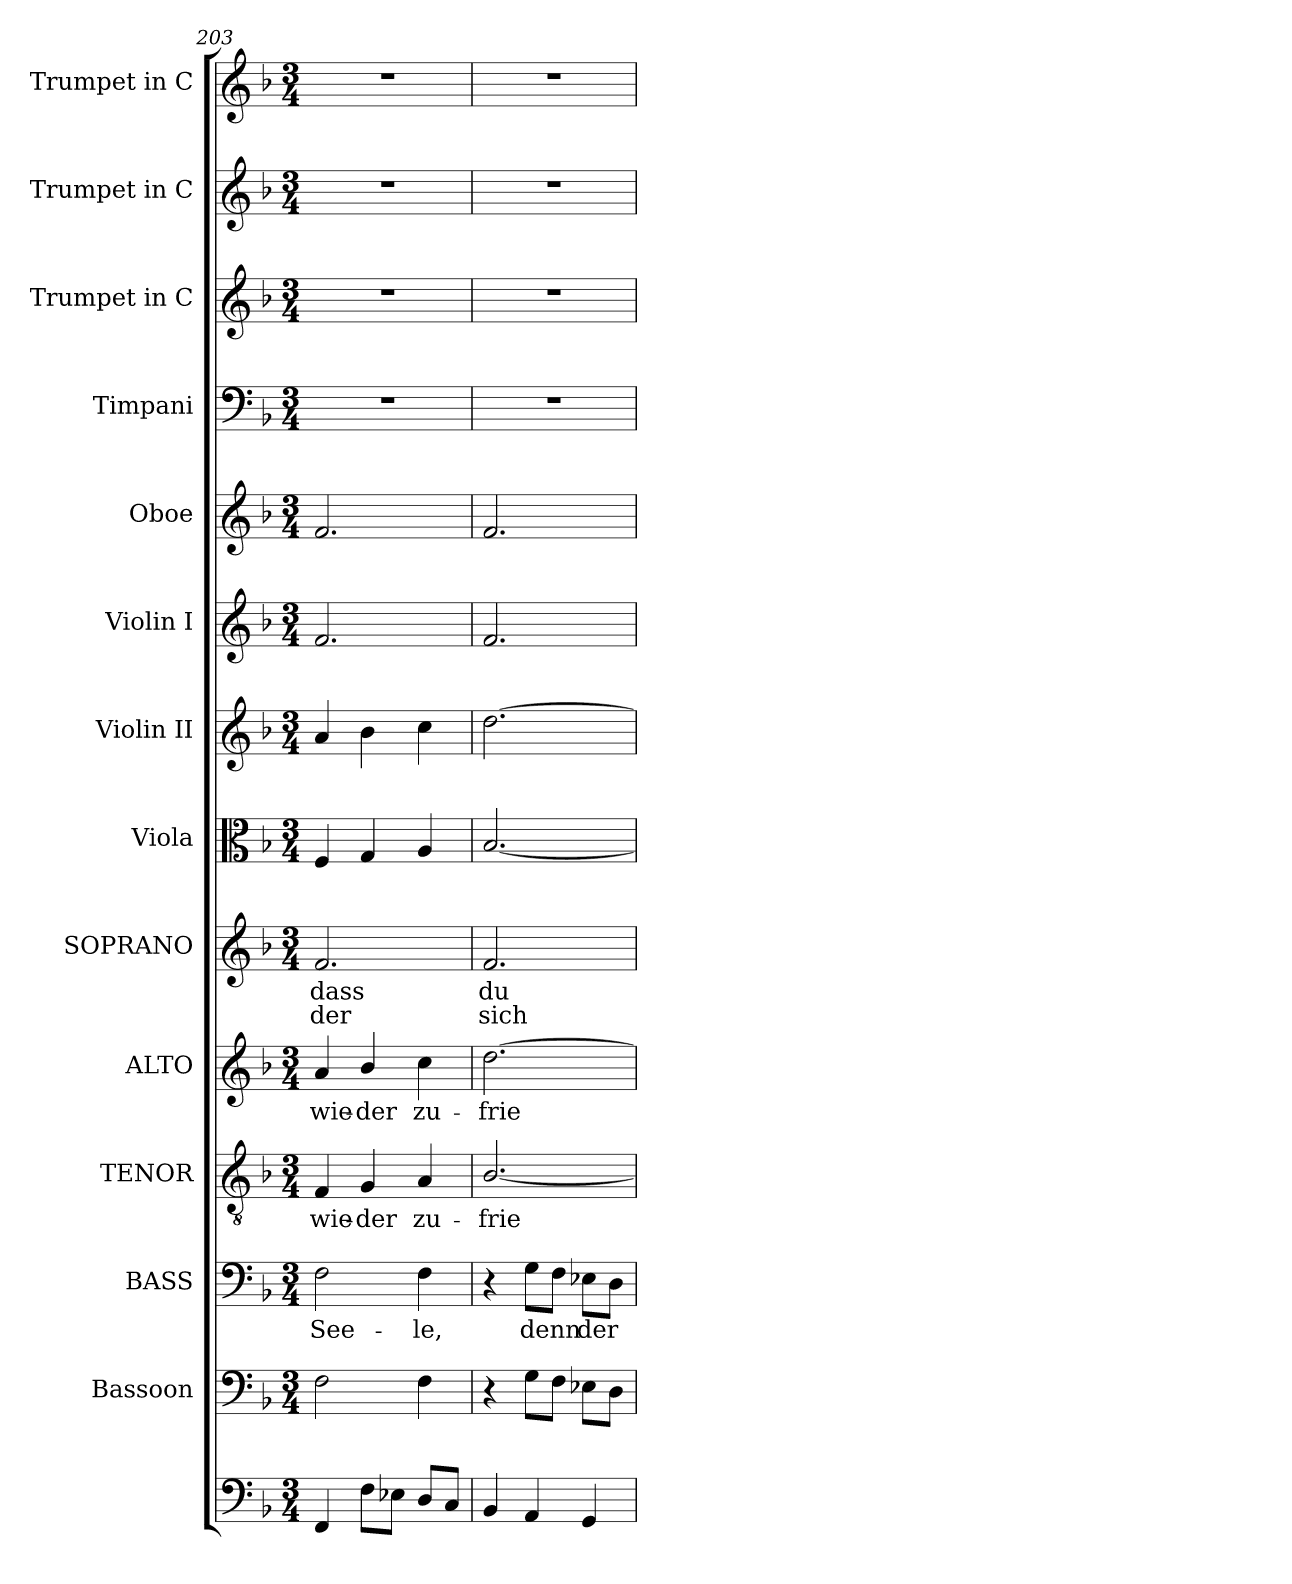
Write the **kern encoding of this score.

**kern	**kern	**kern	**text	**kern	**text	**kern	**text	**kern	**text	**text	**kern	**kern	**kern	**kern	**kern	**kern	**kern	**kern
*part14	*part13	*part12	*part12	*part11	*part11	*part10	*part10	*part9	*part9	*part9	*part8	*part7	*part6	*part5	*part4	*part3	*part2	*part1
*staff14	*staff13	*staff12	*staff12	*staff11	*staff11	*staff10	*staff10	*staff9	*staff9	*staff9	*staff8	*staff7	*staff6	*staff5	*staff4	*staff3	*staff2	*staff1
*	*I"Bassoon	*I"BASS	*	*I"TENOR	*	*I"ALTO	*	*I"SOPRANO	*	*	*I"Viola	*I"Violin II	*I"Violin I	*I"Oboe	*I"Timpani	*I"Trumpet in C	*I"Trumpet in C	*I"Trumpet in C
*	*	*	*	*	*	*I'Alto	*	*I'Soprano	*	*	*I'Viola	*I'Violin II	*I'Violin I	*I'Oboe	*I'Timp.	*	*	*
*clefF4	*clefF4	*clefF4	*	*clefGv2	*	*clefG2	*	*clefG2	*	*	*clefC3	*clefG2	*clefG2	*clefG2	*clefF4	*clefG2	*clefG2	*clefG2
*	*	*	*	*ITrd7c12	*	*	*	*	*	*	*	*	*	*	*	*	*	*
*k[b-]	*k[b-]	*k[b-]	*	*k[b-]	*	*k[b-]	*	*k[b-]	*	*	*k[b-]	*k[b-]	*k[b-]	*k[b-]	*k[b-]	*k[b-]	*k[b-]	*k[b-]
*F:	*F:	*F:	*	*F:	*	*F:	*	*F:	*	*	*F:	*F:	*F:	*F:	*F:	*F:	*F:	*F:
*M3/4	*M3/4	*M3/4	*	*M3/4	*	*M3/4	*	*M3/4	*	*	*M3/4	*M3/4	*M3/4	*M3/4	*M3/4	*M3/4	*M3/4	*M3/4
=203	=203	=203	=203	=203	=203	=203	=203	=203	=203	=203	=203	=203	=203	=203	=203	=203	=203	=203
!	!	!	!LO:LY:b:color=#000000	!	!	!	!	!	!	!	!	!	!	!	!	!	!	!
!	!	!	!	!	!LO:LY:b:color=#000000	!	!	!	!	!	!	!	!	!	!	!	!	!
!	!	!	!	!	!	!	!LO:LY:b:color=#000000	!	!	!	!	!	!	!	!	!	!	!
!	!	!	!	!	!	!	!	!	!LO:LY:b:color=#000000	!LO:LY:b:color=#000000	!	!	!	!	!LO:N:vis=1	!LO:N:vis=1	!LO:N:vis=1	!LO:N:vis=1
4FFi/	2Fi\	2Fi\	See-	4FFi/	wie-	4ai/	wie-	2.fi/	dass	der	4Fi/	4ai/	2.fi/	2.fi/	2.r	2.r	2.r	2.r
!	!	!	!	!	!LO:LY:b:color=#000000	!	!	!	!	!	!	!	!	!	!	!	!	!
!	!	!	!	!	!	!	!LO:LY:b:color=#000000	!	!	!	!	!	!	!	!	!	!	!
8Fi\L	.	.	.	4GGi/	-der	4b-i/	-der	.	.	.	4Gi/	4b-i\	.	.	.	.	.	.
8E-Xi\J	.	.	.	.	.	.	.	.	.	.	.	.	.	.	.	.	.	.
!	!	!	!LO:LY:b:color=#000000	!	!	!	!	!	!	!	!	!	!	!	!	!	!	!
!	!	!	!	!	!LO:LY:b:color=#000000	!	!	!	!	!	!	!	!	!	!	!	!	!
!	!	!	!	!	!	!	!LO:LY:b:color=#000000	!	!	!	!	!	!	!	!	!	!	!
8Di/L	4Fi\	4Fi\	-le,	4AAi/	zu-	4cci\	zu-	.	.	.	4Ai/	4cci\	.	.	.	.	.	.
8Ci/J	.	.	.	.	.	.	.	.	.	.	.	.	.	.	.	.	.	.
=204	=204	=204	=204	=204	=204	=204	=204	=204	=204	=204	=204	=204	=204	=204	=204	=204	=204	=204
!	!	!	!	!	!LO:LY:b:color=#000000	!	!	!	!	!	!	!	!	!	!	!	!	!
!	!	!	!	!	!	!	!LO:LY:b:color=#000000	!	!	!	!	!	!	!	!	!	!	!
!	!	!	!	!	!	!	!	!	!LO:LY:b:color=#000000	!LO:LY:b:color=#000000	!	!	!	!	!LO:N:vis=1	!LO:N:vis=1	!LO:N:vis=1	!LO:N:vis=1
4BB-i/	4r	4r	.	[2.BB-i/	-frie-	[2.ddi\	-frie-	2.fi/	du	sich	[2.B-i/	[2.ddi\	2.fi/	2.fi/	2.r	2.r	2.r	2.r
!	!	!	!LO:LY:b:color=#000000	!	!	!	!	!	!	!	!	!	!	!	!	!	!	!
4AAi/	8Gi\L	8Gi\L	denn	.	.	.	.	.	.	.	.	.	.	.	.	.	.	.
.	8Fi\J	8Fi\J	.	.	.	.	.	.	.	.	.	.	.	.	.	.	.	.
!	!	!	!LO:LY:b:color=#000000	!	!	!	!	!	!	!	!	!	!	!	!	!	!	!
4GGi/	8E-Xi\L	8E-Xi\L	der	.	.	.	.	.	.	.	.	.	.	.	.	.	.	.
.	8Di\J	8Di\J	.	.	.	.	.	.	.	.	.	.	.	.	.	.	.	.
=	=	=	=	=	=	=	=	=	=	=	=	=	=	=	=	=	=	=
*-	*-	*-	*-	*-	*-	*-	*-	*-	*-	*-	*-	*-	*-	*-	*-	*-	*-	*-
